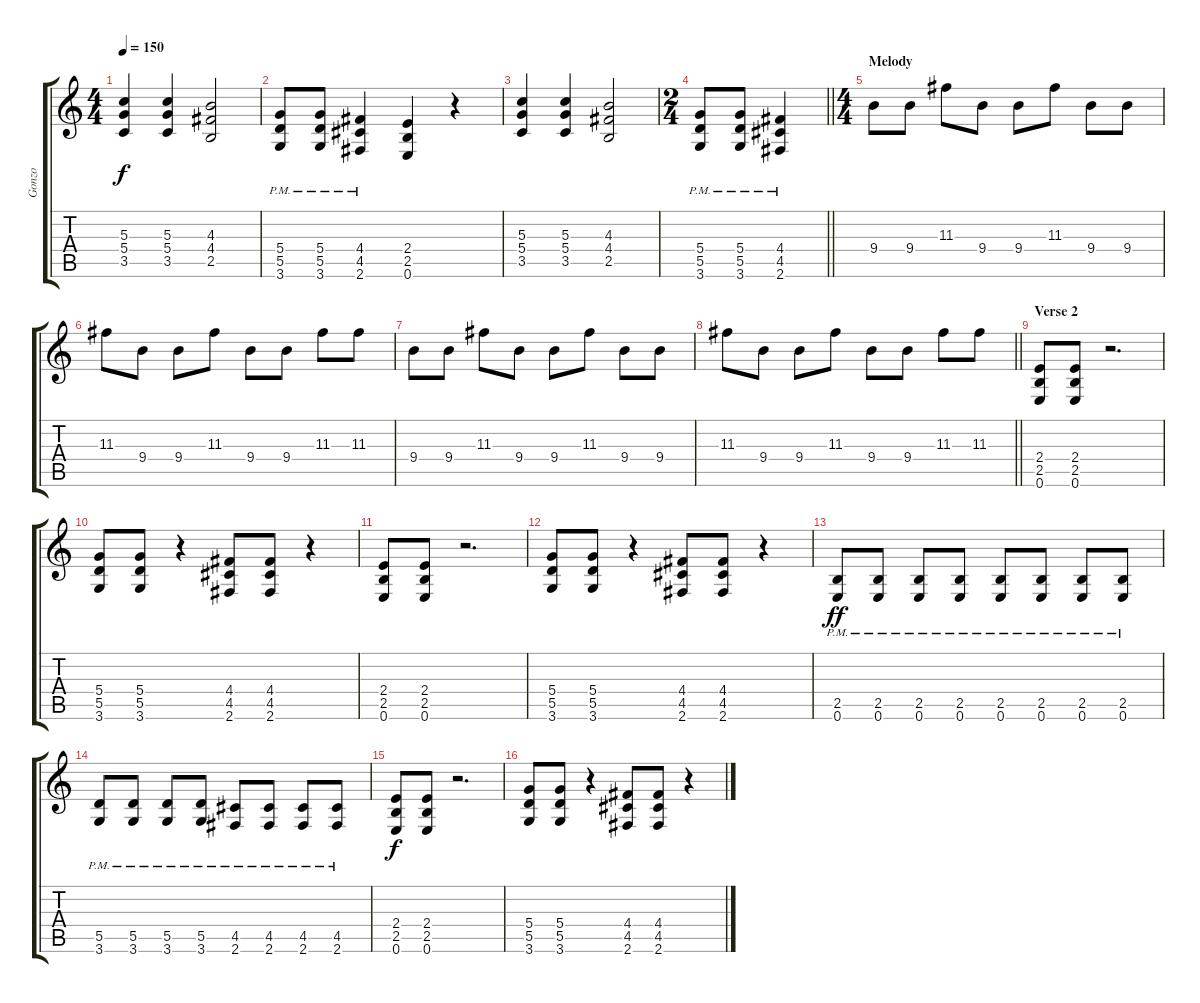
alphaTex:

\track ("Gonzo" "Gonzo") {instrument overdrivenguitar}
\staff {score tabs}
\tuning (E4 B3 G3 D3 A2 E2) {hide}
\ts (4 4)
\tempo 150
\clef g2
\ks c
(5.3 5.4 3.5).4{dy f} (5.3 5.4 3.5).4 (4.3 4.4 2.5).2 |
(5.4{pm} 5.5{pm} 3.6{pm}).8 (5.4{pm} 5.5{pm} 3.6{pm}).8 (4.4{pm} 4.5{pm} 2.6{pm}).4 (2.4 2.5 0.6).4 r.4 |
(5.3 5.4 3.5).4 (5.3 5.4 3.5).4 (4.3 4.4 2.5).2 |
\ts (2 4)
\barLineRight lightlight
(5.4{pm} 5.5{pm} 3.6{pm}).8 (5.4{pm} 5.5{pm} 3.6{pm}).8 (4.4{pm} 4.5{pm} 2.6{pm}).4 |
\ts (4 4)
\section ("" "Melody")
9.4.8 9.4.8 11.3.8 9.4.8 9.4.8 11.3.8 9.4.8 9.4.8 |
11.3.8 9.4.8 9.4.8 11.3.8 9.4.8 9.4.8 11.3.8 11.3.8 |
9.4.8 9.4.8 11.3.8 9.4.8 9.4.8 11.3.8 9.4.8 9.4.8 |
\barLineRight lightlight
11.3.8 9.4.8 9.4.8 11.3.8 9.4.8 9.4.8 11.3.8 11.3.8 |
\section ("" "Verse 2")
(2.4 2.5 0.6).8 (2.4 2.5 0.6).8 r.2{d} |
(5.4 5.5 3.6).8 (5.4 5.5 3.6).8 r.4 (4.4 4.5 2.6).8 (4.4 4.5 2.6).8 r.4 |
(2.4 2.5 0.6).8 (2.4 2.5 0.6).8 r.2{d} |
(5.4 5.5 3.6).8 (5.4 5.5 3.6).8 r.4 (4.4 4.5 2.6).8 (4.4 4.5 2.6).8 r.4 |
(2.5{pm} 0.6{pm}).8{dy ff} (2.5{pm} 0.6{pm}).8 (2.5{pm} 0.6{pm}).8 (2.5{pm} 0.6{pm}).8 (2.5{pm} 0.6{pm}).8 (2.5{pm} 0.6{pm}).8 (2.5{pm} 0.6{pm}).8 (2.5{pm} 0.6{pm}).8 |
(5.5{pm} 3.6{pm}).8 (5.5{pm} 3.6{pm}).8 (5.5{pm} 3.6{pm}).8 (5.5{pm} 3.6{pm}).8 (4.5{pm} 2.6{pm}).8 (4.5{pm} 2.6{pm}).8 (4.5{pm} 2.6{pm}).8 (4.5{pm} 2.6{pm}).8 |
(2.4 2.5 0.6).8{dy f} (2.4 2.5 0.6).8 r.2{d} |
(5.4 5.5 3.6).8 (5.4 5.5 3.6).8 r.4 (4.4 4.5 2.6).8 (4.4 4.5 2.6).8 r.4
